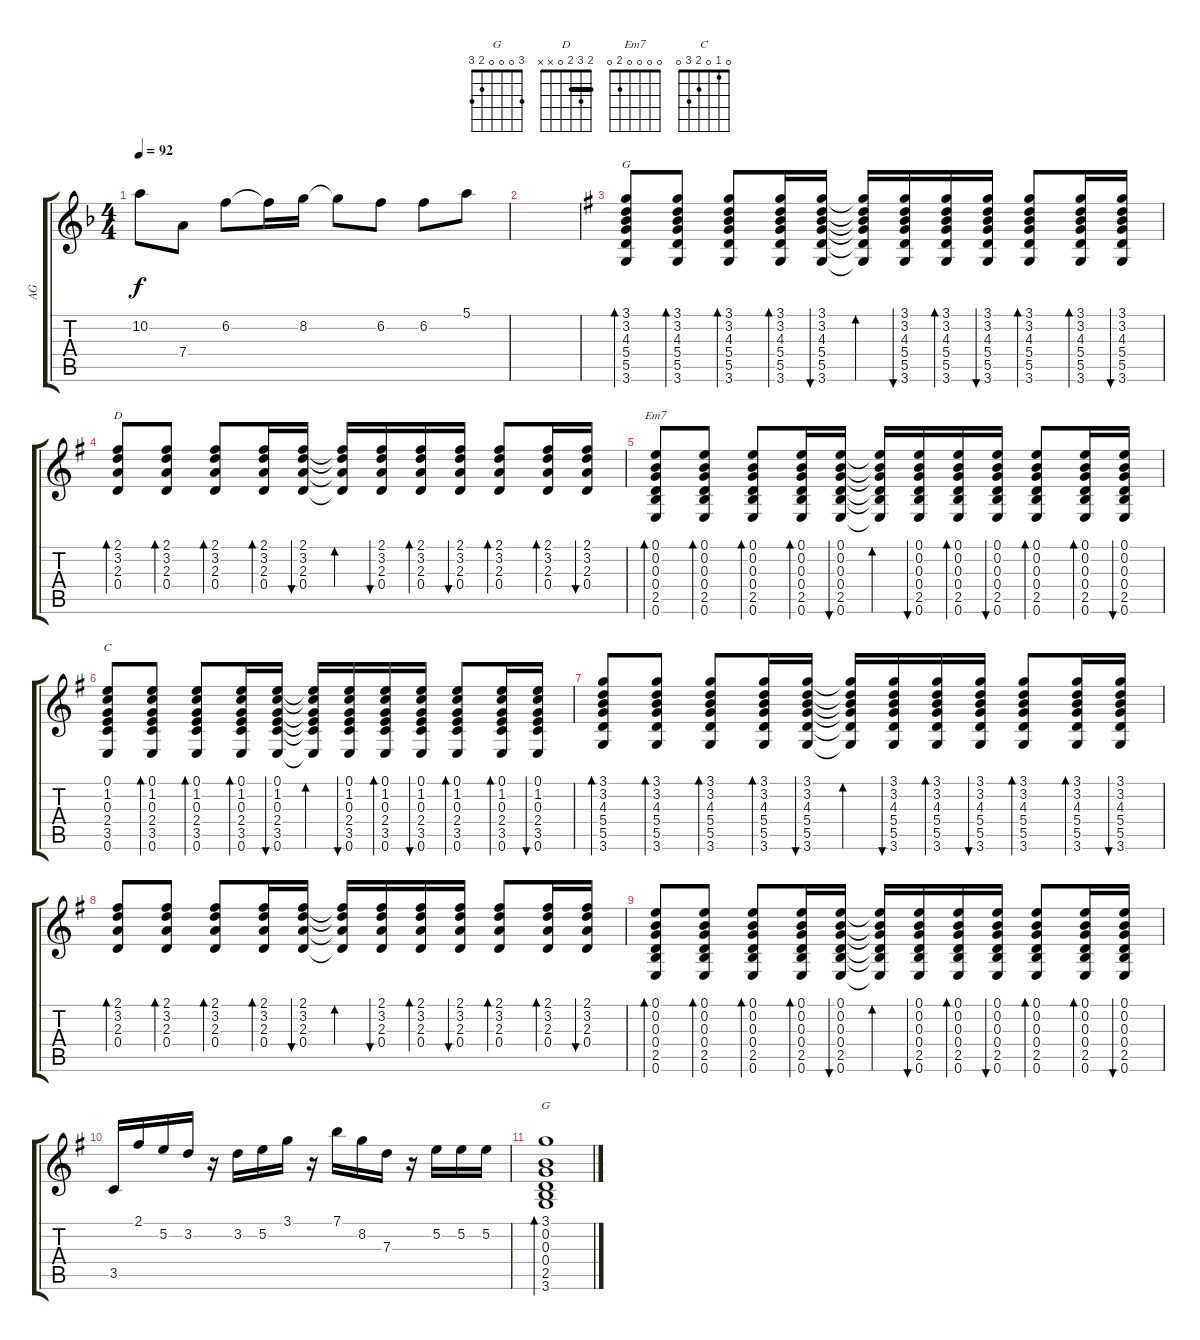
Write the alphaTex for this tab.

\track ("AG" "AG") {instrument acousticguitarsteel}
\staff {score tabs}
\tuning (E4 B3 G3 D3 A2 E2) {hide}
\chord ("G" 3 3 4 5 5 3) {barre 3}
\chord ("D" 2 3 2 0 x x) {barre 2}
\chord ("Em7" 0 0 0 0 2 0)
\chord ("C" 0 1 0 2 3 0)
\chord ("G" 3 0 0 0 2 3)
\ts (4 4)
\tempo 92
\clef g2
\ks f
10.2.8{dy f} 7.4.8 6.2.8 6.2{t}.16 8.2.16 8.2{t}.8 6.2.8 6.2.8 5.1.8 |
|
\ks g
(3.1 3.2 4.3 5.4 5.5 3.6).8{bd 60 ch "G"} (3.1 3.2 4.3 5.4 5.5 3.6).8{bd 60} (3.1 3.2 4.3 5.4 5.5 3.6).8{bd 60} (3.1 3.2 4.3 5.4 5.5 3.6).16{bd 60} (3.1 3.2 4.3 5.4 5.5 3.6).16{bu 60} (3.1{t} 3.2{t} 4.3{t} 5.4{t} 5.5{t} 3.6{t}).16{bd 60} (3.1 3.2 4.3 5.4 5.5 3.6).16{bu 60} (3.1 3.2 4.3 5.4 5.5 3.6).16{bd 60} (3.1 3.2 4.3 5.4 5.5 3.6).16{bu 60} (3.1 3.2 4.3 5.4 5.5 3.6).8{bd 60} (3.1 3.2 4.3 5.4 5.5 3.6).16{bd 60} (3.1 3.2 4.3 5.4 5.5 3.6).16{bu 60} |
(2.1 3.2 2.3 0.4).8{bd 60 ch "D"} (2.1 3.2 2.3 0.4).8{bd 60} (2.1 3.2 2.3 0.4).8{bd 60} (2.1 3.2 2.3 0.4).16{bd 60} (2.1 3.2 2.3 0.4).16{bu 60} (2.1{t} 3.2{t} 2.3{t} 0.4{t}).16{bd 60} (2.1 3.2 2.3 0.4).16{bu 60} (2.1 3.2 2.3 0.4).16{bd 60} (2.1 3.2 2.3 0.4).16{bu 60} (2.1 3.2 2.3 0.4).8{bd 60} (2.1 3.2 2.3 0.4).16{bd 60} (2.1 3.2 2.3 0.4).16{bu 60} |
(0.1 0.2 0.3 0.4 2.5 0.6).8{bd 60 ch "Em7"} (0.1 0.2 0.3 0.4 2.5 0.6).8{bd 60} (0.1 0.2 0.3 0.4 2.5 0.6).8{bd 60} (0.1 0.2 0.3 0.4 2.5 0.6).16{bd 60} (0.1 0.2 0.3 0.4 2.5 0.6).16{bu 60} (0.1{t} 0.2{t} 0.3{t} 0.4{t} 2.5{t} 0.6{t}).16{bd 60} (0.1 0.2 0.3 0.4 2.5 0.6).16{bu 60} (0.1 0.2 0.3 0.4 2.5 0.6).16{bd 60} (0.1 0.2 0.3 0.4 2.5 0.6).16{bu 60} (0.1 0.2 0.3 0.4 2.5 0.6).8{bd 60} (0.1 0.2 0.3 0.4 2.5 0.6).16{bd 60} (0.1 0.2 0.3 0.4 2.5 0.6).16{bu 60} |
(0.1 1.2 0.3 2.4 3.5 0.6).8{ch "C"} (0.1 1.2 0.3 2.4 3.5 0.6).8{bd 60} (0.1 1.2 0.3 2.4 3.5 0.6).8{bd 60} (0.1 1.2 0.3 2.4 3.5 0.6).16{bd 60} (0.1 1.2 0.3 2.4 3.5 0.6).16{bu 60} (0.1{t} 1.2{t} 0.3{t} 2.4{t} 3.5{t} 0.6{t}).16{bd 60} (0.1 1.2 0.3 2.4 3.5 0.6).16{bu 60} (0.1 1.2 0.3 2.4 3.5 0.6).16{bd 60} (0.1 1.2 0.3 2.4 3.5 0.6).16{bu 60} (0.1 1.2 0.3 2.4 3.5 0.6).8{bd 60} (0.1 1.2 0.3 2.4 3.5 0.6).16{bd 60} (0.1 1.2 0.3 2.4 3.5 0.6).16{bu 60} |
(3.1 3.2 4.3 5.4 5.5 3.6).8{bd 60} (3.1 3.2 4.3 5.4 5.5 3.6).8{bd 60} (3.1 3.2 4.3 5.4 5.5 3.6).8{bd 60} (3.1 3.2 4.3 5.4 5.5 3.6).16{bd 60} (3.1 3.2 4.3 5.4 5.5 3.6).16{bu 60} (3.1{t} 3.2{t} 4.3{t} 5.4{t} 5.5{t} 3.6{t}).16{bd 60} (3.1 3.2 4.3 5.4 5.5 3.6).16{bu 60} (3.1 3.2 4.3 5.4 5.5 3.6).16{bd 60} (3.1 3.2 4.3 5.4 5.5 3.6).16{bu 60} (3.1 3.2 4.3 5.4 5.5 3.6).8{bd 60} (3.1 3.2 4.3 5.4 5.5 3.6).16{bd 60} (3.1 3.2 4.3 5.4 5.5 3.6).16{bu 60} |
(2.1 3.2 2.3 0.4).8{bd 60} (2.1 3.2 2.3 0.4).8{bd 60} (2.1 3.2 2.3 0.4).8{bd 60} (2.1 3.2 2.3 0.4).16{bd 60} (2.1 3.2 2.3 0.4).16{bu 60} (2.1{t} 3.2{t} 2.3{t} 0.4{t}).16{bd 60} (2.1 3.2 2.3 0.4).16{bu 60} (2.1 3.2 2.3 0.4).16{bd 60} (2.1 3.2 2.3 0.4).16{bu 60} (2.1 3.2 2.3 0.4).8{bd 60} (2.1 3.2 2.3 0.4).16{bd 60} (2.1 3.2 2.3 0.4).16{bu 60} |
(0.1 0.2 0.3 0.4 2.5 0.6).8{bd 60} (0.1 0.2 0.3 0.4 2.5 0.6).8{bd 60} (0.1 0.2 0.3 0.4 2.5 0.6).8{bd 60} (0.1 0.2 0.3 0.4 2.5 0.6).16{bd 60} (0.1 0.2 0.3 0.4 2.5 0.6).16{bu 60} (0.1{t} 0.2{t} 0.3{t} 0.4{t} 2.5{t} 0.6{t}).16{bd 60} (0.1 0.2 0.3 0.4 2.5 0.6).16{bu 60} (0.1 0.2 0.3 0.4 2.5 0.6).16{bd 60} (0.1 0.2 0.3 0.4 2.5 0.6).16{bu 60} (0.1 0.2 0.3 0.4 2.5 0.6).8{bd 60} (0.1 0.2 0.3 0.4 2.5 0.6).16{bd 60} (0.1 0.2 0.3 0.4 2.5 0.6).16{bu 60} |
3.5.16 2.1.16 5.2.16 3.2.16 r.16 3.2.16 5.2.16 3.1.16 r.16 7.1.16 8.2.16 7.3.16 r.16 5.2.16 5.2.16 5.2.16 |
(3.1 0.2 0.3 0.4 2.5 3.6).1{bd 120 ch "G"}
